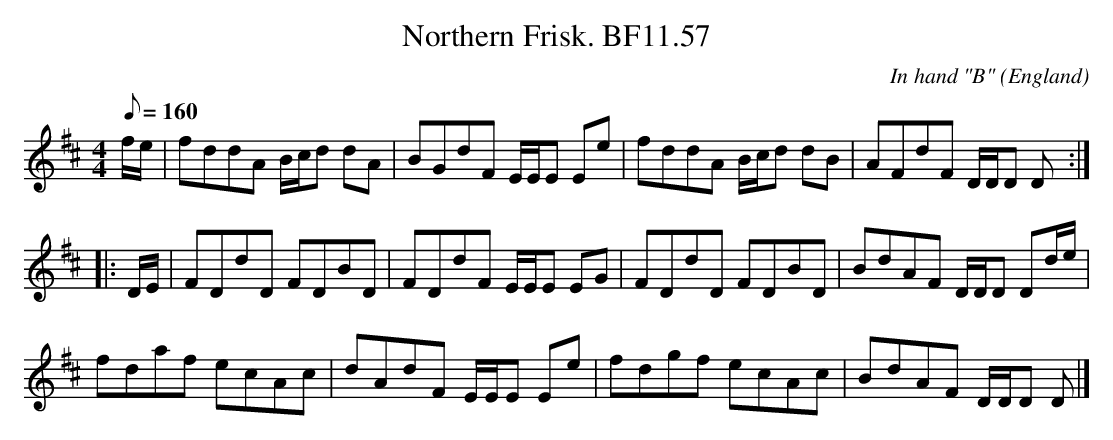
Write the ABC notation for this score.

X:1
T:Northern Frisk. BF11.57
M:4/4
Q:160
C:In hand "B"
O:England
K:D
f/e/|fddA B/c/d dA|BGdF E/E/E Ee|fddA B/c/d dB|AFdF D/D/D D::!
D/E/|FDdD FDBD|FDdF E/E/E EG|FDdD FDBD|BdAF D/D/D Dd/e/|!
fdaf ecAc|dAdF E/E/E Ee|fdgf ecAc|BdAF D/D/D D|]
